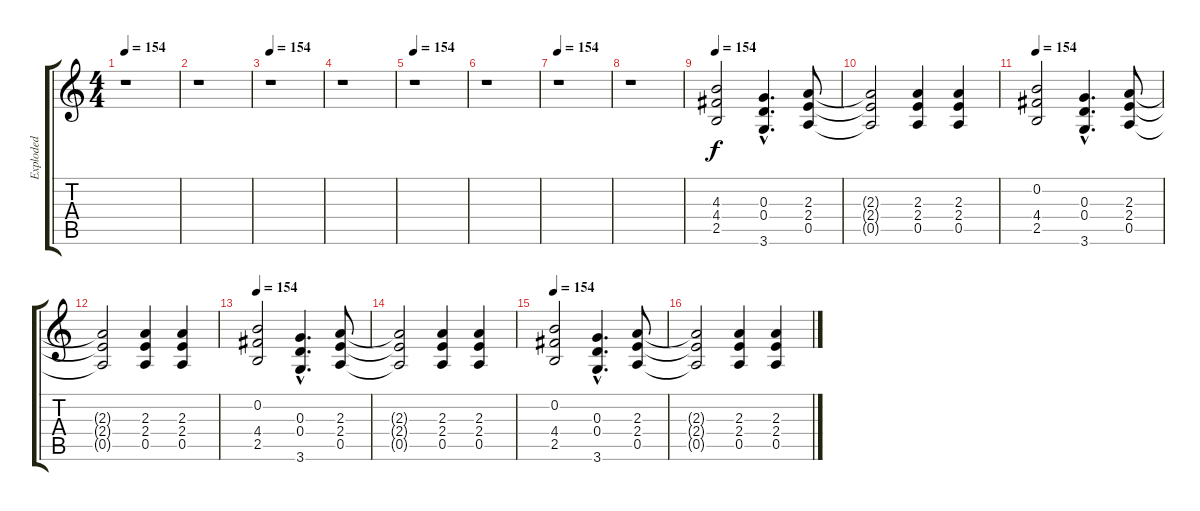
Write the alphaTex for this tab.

\track ("Exploded" "Exploded") {instrument overdrivenguitar}
\staff {score tabs}
\tuning (E4 B3 G3 D3 A2 E2) {hide}
\ts (4 4)
\tempo 154
\clef g2
\ks c
r.1{dy f instrument overdrivenguitar} |
r.1 |
\tempo 154
r.1 |
r.1 |
\tempo 154
r.1 |
r.1 |
\tempo 154
r.1 |
r.1 |
\tempo 154
(4.3 4.4 2.5).2 (0.3{hac} 0.4{hac} 3.6{hac}).4{d} (2.3 2.4 0.5).8 |
(2.3{t} 2.4{t} 0.5{t}).2 (2.3 2.4 0.5).4 (2.3 2.4 0.5).4 |
\tempo 154
(0.2 4.4 2.5).2 (0.3{hac} 0.4{hac} 3.6{hac}).4{d} (2.3 2.4 0.5).8 |
(2.3{t} 2.4{t} 0.5{t}).2 (2.3 2.4 0.5).4 (2.3 2.4 0.5).4 |
\tempo 154
(0.2 4.4 2.5).2 (0.3{hac} 0.4{hac} 3.6{hac}).4{d} (2.3 2.4 0.5).8 |
(2.3{t} 2.4{t} 0.5{t}).2 (2.3 2.4 0.5).4 (2.3 2.4 0.5).4 |
\tempo 154
(0.2 4.4 2.5).2 (0.3{hac} 0.4{hac} 3.6{hac}).4{d} (2.3 2.4 0.5).8 |
(2.3{t} 2.4{t} 0.5{t}).2 (2.3 2.4 0.5).4 (2.3 2.4 0.5).4
